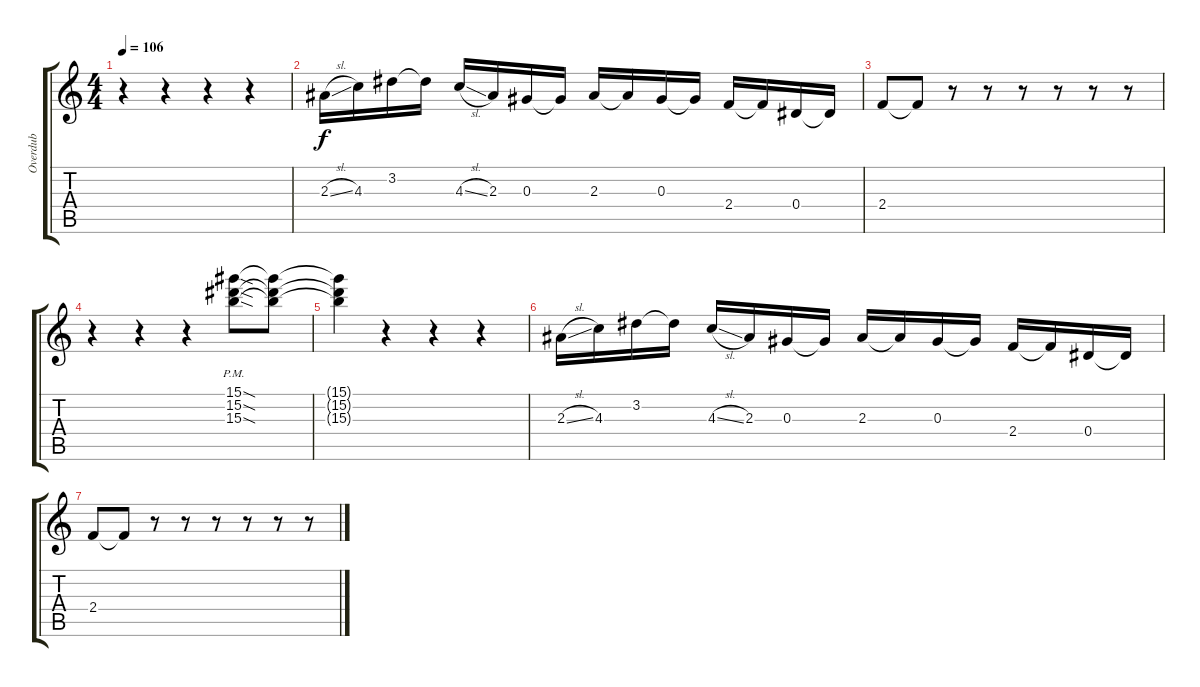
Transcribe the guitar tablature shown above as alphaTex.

\track ("Overdub" "Overdub") {instrument distortionguitar}
\staff {score tabs}
\tuning (F4 C4 Ab3 Eb3 Bb2 F2) {hide}
\ts (4 4)
\tempo 106
\clef g2
\ks c
r.4{dy f} r.4 r.4 r.4 |
2.3{sl}.16{instrument overdrivenguitar} 4.3.16 3.2.16 3.2{t}.16 4.3{sl}.16 2.3.16 0.3.16 0.3{t}.16 2.3.16 2.3{t}.16 0.3.16 0.3{t}.16 2.4.16 2.4{t}.16 0.4.16 0.4{t}.16 |
2.4.8 2.4{t}.8 r.8 r.8 r.8 r.8 r.8 r.8 |
r.4 r.4 r.4 (15.1{sod pm} 15.2{sod pm} 15.3{sod pm}).8 (15.1{t} 15.2{t} 15.3{t}).8 |
(15.1{t} 15.2{t} 15.3{t}).4 r.4 r.4 r.4 |
2.3{sl}.16{instrument overdrivenguitar} 4.3.16 3.2.16 3.2{t}.16 4.3{sl}.16 2.3.16 0.3.16 0.3{t}.16 2.3.16 2.3{t}.16 0.3.16 0.3{t}.16 2.4.16 2.4{t}.16 0.4.16 0.4{t}.16 |
2.4.8 2.4{t}.8 r.8 r.8 r.8 r.8 r.8 r.8
